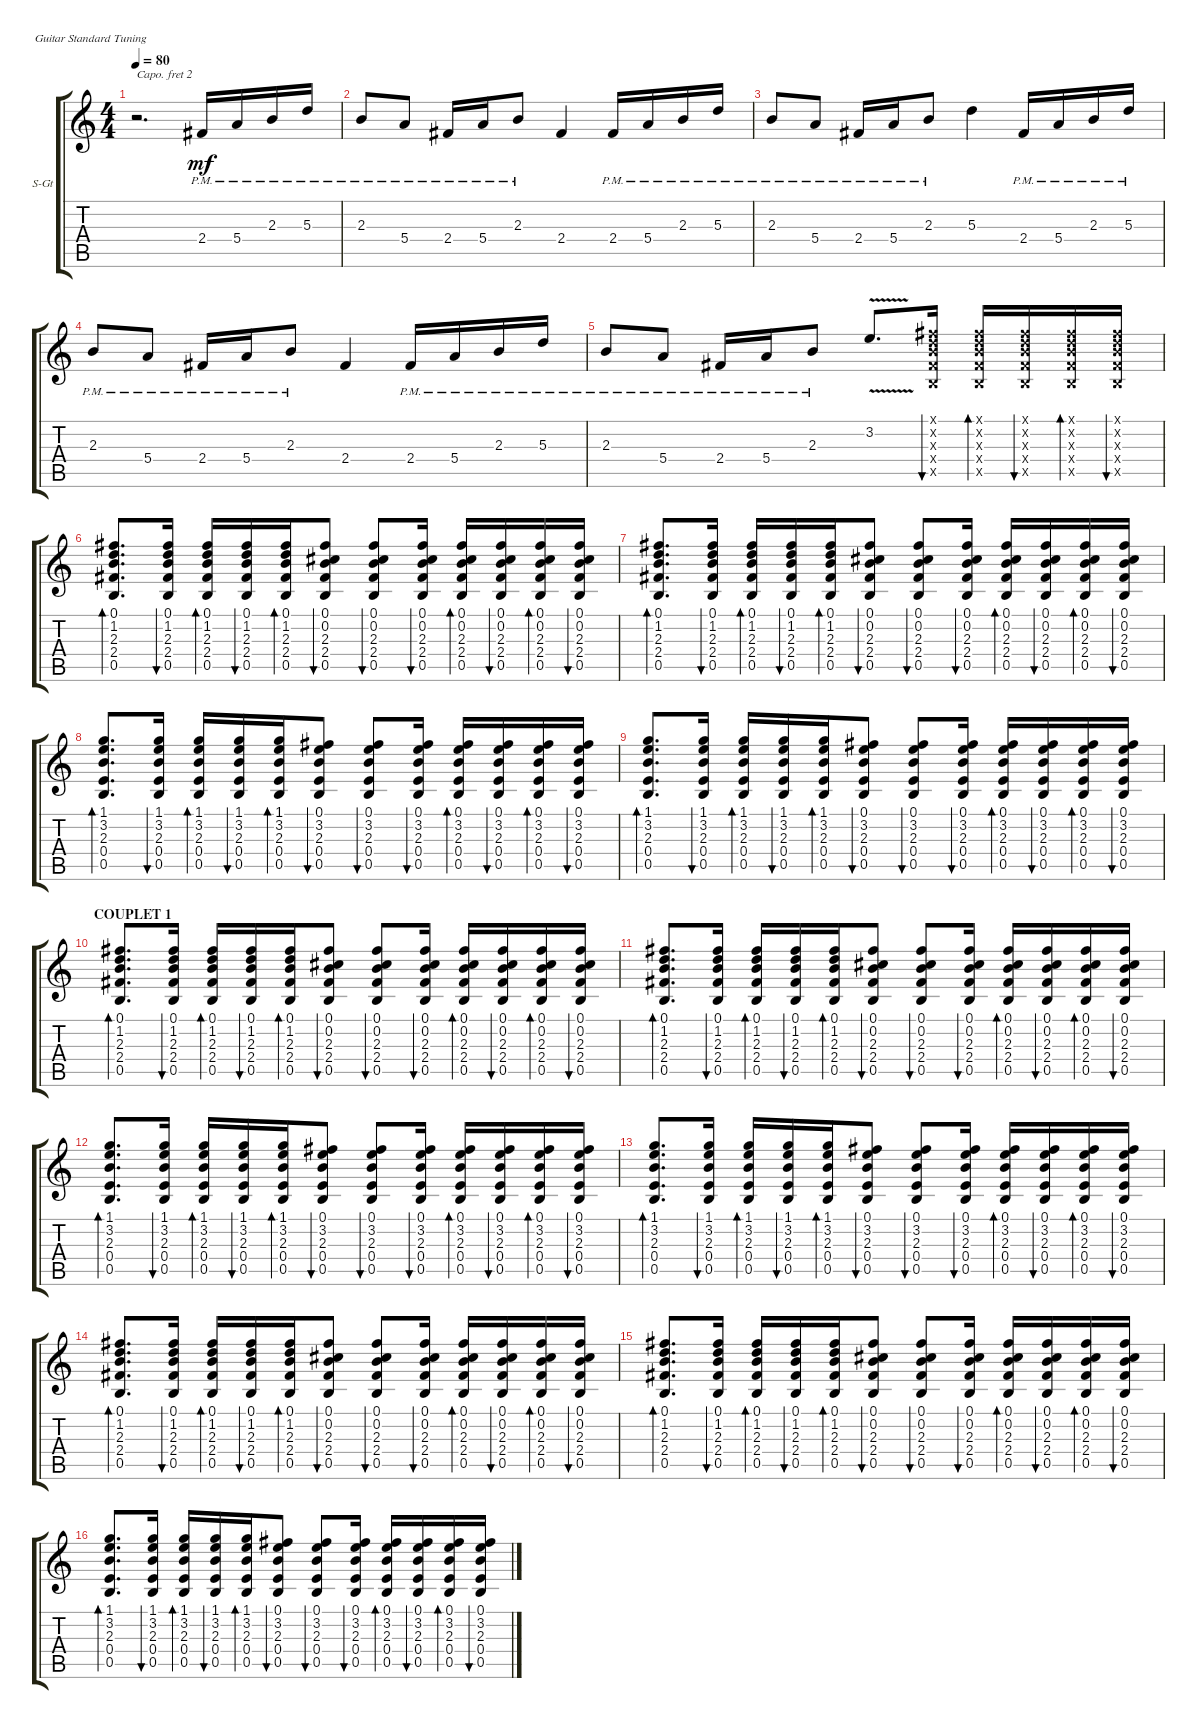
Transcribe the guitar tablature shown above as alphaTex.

\defaultSystemsLayout 4
\bracketExtendMode groupsimilarinstruments
\firstSystemTrackNameOrientation horizontal
\otherSystemsTrackNameOrientation horizontal
\track ("Steel Guitar" "S-Gt") {instrument acousticguitarsteel}
\staff {score tabs}
\capo 2
\tuning (E4 B3 G3 D3 A2 E2)
\ts (4 4)
\tempo 80
\clef g2
\ks aminor
r.2{d dy mf instrument acousticguitarsteel} 2.4{pm}.16 5.4{pm}.16 2.3{pm}.16 5.3{pm}.16 |
2.3{pm}.8 5.4{pm}.8 2.4{pm}.16 5.4{pm}.16 2.3{pm}.8 2.4.4 2.4{pm}.16 5.4{pm}.16 2.3{pm}.16 5.3{pm}.16 |
2.3{pm}.8 5.4{pm}.8 2.4{pm}.16 5.4{pm}.16 2.3{pm}.8 5.3.4 2.4{pm}.16 5.4{pm}.16 2.3{pm}.16 5.3{pm}.16 |
2.3{pm}.8 5.4{pm}.8 2.4{pm}.16 5.4{pm}.16 2.3{pm}.8 2.4.4 2.4{pm}.16 5.4{pm}.16 2.3{pm}.16 5.3{pm}.16 |
2.3{pm}.8 5.4{pm}.8 2.4{pm}.16 5.4{pm}.16 2.3{pm}.8 3.2{v}.8{d} (0.5{x} 2.4{x} 2.3{x} 1.2{x} 0.1{x}).16{bu 30} (0.5{x} 2.4{x} 2.3{x} 1.2{x} 0.1{x}).16{bd 30} (0.5{x} 2.4{x} 2.3{x} 1.2{x} 0.1{x}).16{bu 30} (0.5{x} 2.4{x} 2.3{x} 1.2{x} 0.1{x}).16{bd 30} (0.5{x} 2.4{x} 2.3{x} 1.2{x} 0.1{x}).16{bu 30} |
(0.5 2.4 2.3 1.2 0.1).8{d bd 30} (0.5 2.4 2.3 1.2 0.1).16{bu 30} (0.5 2.4 2.3 1.2 0.1).16{bd 30} (0.5 2.4 2.3 1.2 0.1).16{bu 30} (0.5 2.4 2.3 1.2 0.1).16{bd 30} (0.5 2.4 2.3 0.2 0.1).8{bu 30} (0.5 2.4 2.3 0.2 0.1).8{bu 30} (0.5 2.4 2.3 0.2 0.1).16{bu 30} (0.5 2.4 2.3 0.2 0.1).16{bd 30} (0.5 2.4 2.3 0.2 0.1).16{bu 30} (0.5 2.4 2.3 0.2 0.1).16{bd 30} (0.5 2.4 2.3 0.2 0.1).16{bu 30} |
(0.5 2.4 2.3 1.2 0.1).8{d bd 30} (0.5 2.4 2.3 1.2 0.1).16{bu 30} (0.5 2.4 2.3 1.2 0.1).16{bd 30} (0.5 2.4 2.3 1.2 0.1).16{bu 30} (0.5 2.4 2.3 1.2 0.1).16{bd 30} (0.5 2.4 2.3 0.2 0.1).8{bu 30} (0.5 2.4 2.3 0.2 0.1).8{bu 30} (0.5 2.4 2.3 0.2 0.1).16{bu 30} (0.5 2.4 2.3 0.2 0.1).16{bd 30} (0.5 2.4 2.3 0.2 0.1).16{bu 30} (0.5 2.4 2.3 0.2 0.1).16{bd 30} (0.5 2.4 2.3 0.2 0.1).16{bu 30} |
(0.5 0.4 2.3 3.2 1.1).8{d bd 30} (0.5 0.4 2.3 3.2 1.1).16{bu 30} (0.5 0.4 2.3 3.2 1.1).16{bd 30} (0.5 0.4 2.3 3.2 1.1).16{bu 30} (0.5 0.4 2.3 3.2 1.1).16{bd 30} (0.5 0.4 2.3 3.2 0.1).8{bu 30} (0.5 0.4 2.3 3.2 0.1).8{bu 30} (0.5 0.4 2.3 3.2 0.1).16{bu 30} (0.5 0.4 2.3 3.2 0.1).16{bd 30} (0.5 0.4 2.3 3.2 0.1).16{bu 30} (0.5 0.4 2.3 3.2 0.1).16{bd 30} (0.5 0.4 2.3 3.2 0.1).16{bu 30} |
(0.5 0.4 2.3 3.2 1.1).8{d bd 30} (0.5 0.4 2.3 3.2 1.1).16{bu 30} (0.5 0.4 2.3 3.2 1.1).16{bd 30} (0.5 0.4 2.3 3.2 1.1).16{bu 30} (0.5 0.4 2.3 3.2 1.1).16{bd 30} (0.5 0.4 2.3 3.2 0.1).8{bu 30} (0.5 0.4 2.3 3.2 0.1).8{bu 30} (0.5 0.4 2.3 3.2 0.1).16{bu 30} (0.5 0.4 2.3 3.2 0.1).16{bd 30} (0.5 0.4 2.3 3.2 0.1).16{bu 30} (0.5 0.4 2.3 3.2 0.1).16{bd 30} (0.5 0.4 2.3 3.2 0.1).16{bu 30} |
\section ("" "COUPLET 1")
(0.5 2.4 2.3 1.2 0.1).8{d bd 30} (0.5 2.4 2.3 1.2 0.1).16{bu 30} (0.5 2.4 2.3 1.2 0.1).16{bd 30} (0.5 2.4 2.3 1.2 0.1).16{bu 30} (0.5 2.4 2.3 1.2 0.1).16{bd 30} (0.5 2.4 2.3 0.2 0.1).8{bu 30} (0.5 2.4 2.3 0.2 0.1).8{bu 30} (0.5 2.4 2.3 0.2 0.1).16{bu 30} (0.5 2.4 2.3 0.2 0.1).16{bd 30} (0.5 2.4 2.3 0.2 0.1).16{bu 30} (0.5 2.4 2.3 0.2 0.1).16{bd 30} (0.5 2.4 2.3 0.2 0.1).16{bu 30} |
(0.5 2.4 2.3 1.2 0.1).8{d bd 30} (0.5 2.4 2.3 1.2 0.1).16{bu 30} (0.5 2.4 2.3 1.2 0.1).16{bd 30} (0.5 2.4 2.3 1.2 0.1).16{bu 30} (0.5 2.4 2.3 1.2 0.1).16{bd 30} (0.5 2.4 2.3 0.2 0.1).8{bu 30} (0.5 2.4 2.3 0.2 0.1).8{bu 30} (0.5 2.4 2.3 0.2 0.1).16{bu 30} (0.5 2.4 2.3 0.2 0.1).16{bd 30} (0.5 2.4 2.3 0.2 0.1).16{bu 30} (0.5 2.4 2.3 0.2 0.1).16{bd 30} (0.5 2.4 2.3 0.2 0.1).16{bu 30} |
(0.5 0.4 2.3 3.2 1.1).8{d bd 30} (0.5 0.4 2.3 3.2 1.1).16{bu 30} (0.5 0.4 2.3 3.2 1.1).16{bd 30} (0.5 0.4 2.3 3.2 1.1).16{bu 30} (0.5 0.4 2.3 3.2 1.1).16{bd 30} (0.5 0.4 2.3 3.2 0.1).8{bu 30} (0.5 0.4 2.3 3.2 0.1).8{bu 30} (0.5 0.4 2.3 3.2 0.1).16{bu 30} (0.5 0.4 2.3 3.2 0.1).16{bd 30} (0.5 0.4 2.3 3.2 0.1).16{bu 30} (0.5 0.4 2.3 3.2 0.1).16{bd 30} (0.5 0.4 2.3 3.2 0.1).16{bu 30} |
(0.5 0.4 2.3 3.2 1.1).8{d bd 30} (0.5 0.4 2.3 3.2 1.1).16{bu 30} (0.5 0.4 2.3 3.2 1.1).16{bd 30} (0.5 0.4 2.3 3.2 1.1).16{bu 30} (0.5 0.4 2.3 3.2 1.1).16{bd 30} (0.5 0.4 2.3 3.2 0.1).8{bu 30} (0.5 0.4 2.3 3.2 0.1).8{bu 30} (0.5 0.4 2.3 3.2 0.1).16{bu 30} (0.5 0.4 2.3 3.2 0.1).16{bd 30} (0.5 0.4 2.3 3.2 0.1).16{bu 30} (0.5 0.4 2.3 3.2 0.1).16{bd 30} (0.5 0.4 2.3 3.2 0.1).16{bu 30} |
(0.5 2.4 2.3 1.2 0.1).8{d bd 30} (0.5 2.4 2.3 1.2 0.1).16{bu 30} (0.5 2.4 2.3 1.2 0.1).16{bd 30} (0.5 2.4 2.3 1.2 0.1).16{bu 30} (0.5 2.4 2.3 1.2 0.1).16{bd 30} (0.5 2.4 2.3 0.2 0.1).8{bu 30} (0.5 2.4 2.3 0.2 0.1).8{bu 30} (0.5 2.4 2.3 0.2 0.1).16{bu 30} (0.5 2.4 2.3 0.2 0.1).16{bd 30} (0.5 2.4 2.3 0.2 0.1).16{bu 30} (0.5 2.4 2.3 0.2 0.1).16{bd 30} (0.5 2.4 2.3 0.2 0.1).16{bu 30} |
(0.5 2.4 2.3 1.2 0.1).8{d bd 30} (0.5 2.4 2.3 1.2 0.1).16{bu 30} (0.5 2.4 2.3 1.2 0.1).16{bd 30} (0.5 2.4 2.3 1.2 0.1).16{bu 30} (0.5 2.4 2.3 1.2 0.1).16{bd 30} (0.5 2.4 2.3 0.2 0.1).8{bu 30} (0.5 2.4 2.3 0.2 0.1).8{bu 30} (0.5 2.4 2.3 0.2 0.1).16{bu 30} (0.5 2.4 2.3 0.2 0.1).16{bd 30} (0.5 2.4 2.3 0.2 0.1).16{bu 30} (0.5 2.4 2.3 0.2 0.1).16{bd 30} (0.5 2.4 2.3 0.2 0.1).16{bu 30} |
(0.5 0.4 2.3 3.2 1.1).8{d bd 30} (0.5 0.4 2.3 3.2 1.1).16{bu 30} (0.5 0.4 2.3 3.2 1.1).16{bd 30} (0.5 0.4 2.3 3.2 1.1).16{bu 30} (0.5 0.4 2.3 3.2 1.1).16{bd 30} (0.5 0.4 2.3 3.2 0.1).8{bu 30} (0.5 0.4 2.3 3.2 0.1).8{bu 30} (0.5 0.4 2.3 3.2 0.1).16{bu 30} (0.5 0.4 2.3 3.2 0.1).16{bd 30} (0.5 0.4 2.3 3.2 0.1).16{bu 30} (0.5 0.4 2.3 3.2 0.1).16{bd 30} (0.5 0.4 2.3 3.2 0.1).16{bu 30}
